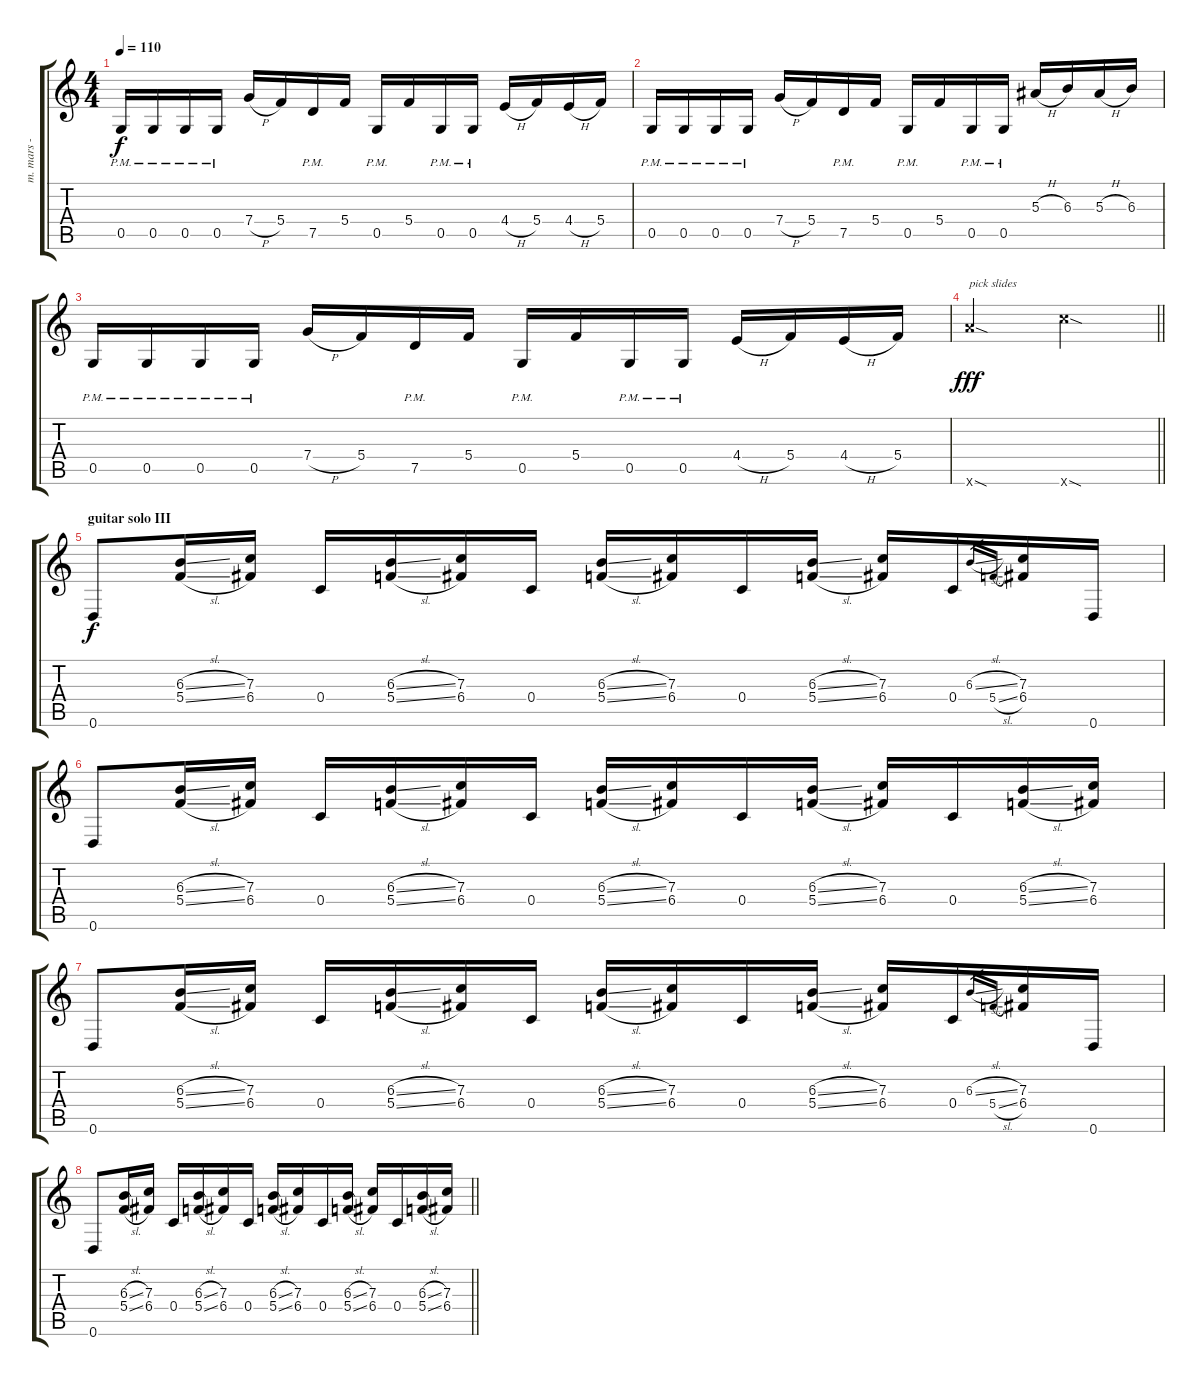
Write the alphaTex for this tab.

\track ("m. mars - rhythm guitar" "m. mars - ") {instrument distortionguitar}
\staff {score tabs}
\tuning (D4 A3 F3 C3 G2 D2) {hide}
\ts (4 4)
\tempo 110
\clef g2
\ks c
0.5{pm}.16{dy f} 0.5{pm}.16 0.5{pm}.16 0.5{pm}.16 7.4{h}.16 5.4.16 7.5{pm}.16 5.4.16 0.5{pm}.16 5.4.16 0.5{pm}.16 0.5{pm}.16 4.4{h}.16 5.4.16 4.4{h}.16 5.4.16 |
0.5{pm}.16 0.5{pm}.16 0.5{pm}.16 0.5{pm}.16 7.4{h}.16 5.4.16 7.5{pm}.16 5.4.16 0.5{pm}.16 5.4.16 0.5{pm}.16 0.5{pm}.16 5.3{h}.16 6.3.16 5.3{h}.16 6.3.16 |
0.5{pm}.16 0.5{pm}.16 0.5{pm}.16 0.5{pm}.16 7.4{h}.16 5.4.16 7.5{pm}.16 5.4.16 0.5{pm}.16 5.4.16 0.5{pm}.16 0.5{pm}.16 4.4{h}.16 5.4.16 4.4{h}.16 5.4.16 |
\barLineRight lightlight
19.6{sod x}.2{txt "pick slides" dy fff} 22.6{sod x}.2 |
\section ("" "guitar solo III")
0.6.8{dy f} (6.3{sl} 5.4{sl}).16 (7.3 6.4).16 0.4.16 (6.3{sl} 5.4{sl}).16 (7.3 6.4).16 0.4.16 (6.3{sl} 5.4{sl}).16 (7.3 6.4).16 0.4.16 (6.3{sl} 5.4{sl}).16 (7.3 6.4).16 0.4.16 6.3{sl}.16{gr} 5.4{sl}.16{gr} (7.3 6.4).16 0.6.16 |
0.6.8 (6.3{sl} 5.4{sl}).16 (7.3 6.4).16 0.4.16 (6.3{sl} 5.4{sl}).16 (7.3 6.4).16 0.4.16 (6.3{sl} 5.4{sl}).16 (7.3 6.4).16 0.4.16 (6.3{sl} 5.4{sl}).16 (7.3 6.4).16 0.4.16 (6.3{sl} 5.4{sl}).16 (7.3 6.4).16 |
0.6.8 (6.3{sl} 5.4{sl}).16 (7.3 6.4).16 0.4.16 (6.3{sl} 5.4{sl}).16 (7.3 6.4).16 0.4.16 (6.3{sl} 5.4{sl}).16 (7.3 6.4).16 0.4.16 (6.3{sl} 5.4{sl}).16 (7.3 6.4).16 0.4.16 6.3{sl}.16{gr} 5.4{sl}.16{gr} (7.3 6.4).16 0.6.16 |
\barLineRight lightlight
0.6.8 (6.3{sl} 5.4{sl}).16 (7.3 6.4).16 0.4.16 (6.3{sl} 5.4{sl}).16 (7.3 6.4).16 0.4.16 (6.3{sl} 5.4{sl}).16 (7.3 6.4).16 0.4.16 (6.3{sl} 5.4{sl}).16 (7.3 6.4).16 0.4.16 (6.3{sl} 5.4{sl}).16 (7.3 6.4).16
